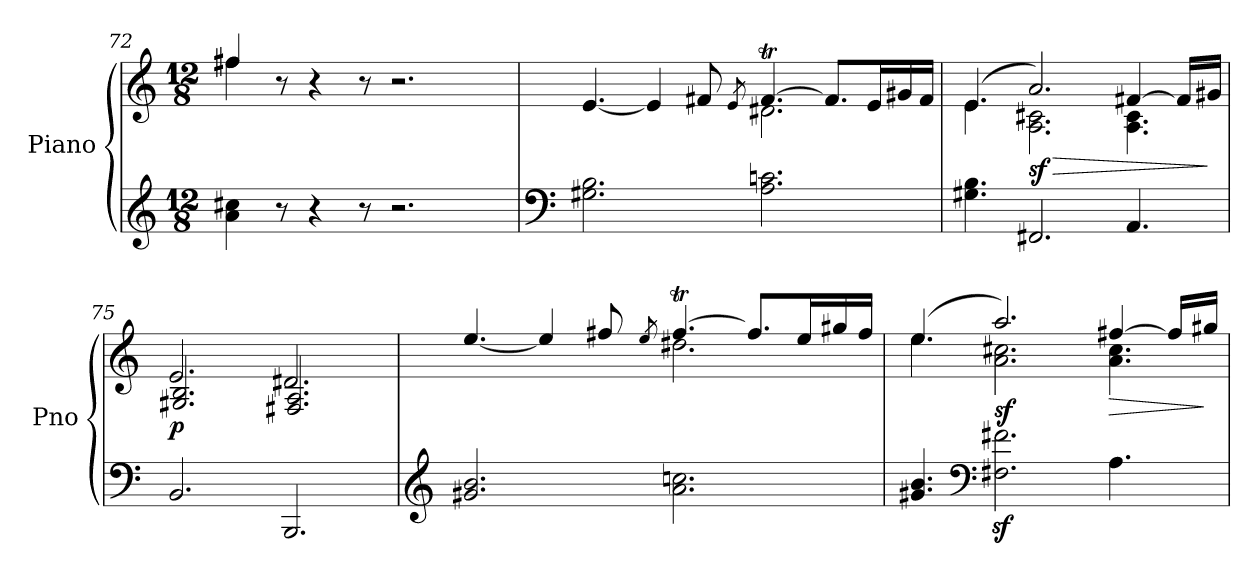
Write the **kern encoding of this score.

**kern	**kern	**dynam
*part1	*part1	*part1
*staff2	*staff1	*staff1/2
*I"Piano	*	*
*I'Pno	*	*
*clefG2	*clefG2	*
*k[]	*k[]	*
*C:	*C:	*
*M12/8	*M12/8	*
=72	=72	=72
*	*^	*
4a\ 4cc#X\	4ff#X/	4ff#\	.
8r	8r	1ryy	.
4r	4r	.	.
8r	8r	.	.
2.r	2.r	.	.
.	.	4ryy	.
=73	=73	=73	=73
*clefF4	*	*	*
2.G#X\ 2.B\	[4.e/	2.ryy	.
.	4e/]	.	.
.	8f#X/	.	.
.	8qe/	.	.
2.A\ 2.cn\	[4.f#t/	2.d#X\	.
.	8.f#/L]	.	.
.	16e/L	.	.
.	16g#X/	.	.
.	16f#/JJ	.	.
=74	=74	=74	=74
4.G#X\ 4.B\	(>4.e/	4.e\	.
!	!	!	!LO:HP:b
!	!	!	!LO:DY:n=1:b
2.FF#X/	2.a/)	2.A\ 2.c#X\	> sf
4.AA/	[4f#X/	4.A\ 4.c#\	.
.	16f#/LL]	.	.
.	16g#X/JJ	.	]
=75	=75	=75	=75
!	!	!	!LO:DY:b
2.BB/	2.e/	2.G#X/ 2.B/	p
2.BBB/	2.d#X/	2.F#X/ 2.A/	.
=76	=76	=76	=76
*clefG2	*	*	*
2.g#X/ 2.b/	[4.ee/	2.ryy	.
.	4ee/]	.	.
.	8ff#X/	.	.
.	8qee/	.	.
2.a\ 2.ccn\	[4.ff#t/	2.dd#X\	.
.	8.ff#/L]	.	.
.	16ee/L	.	.
.	16gg#X/	.	.
.	16ff#/JJ	.	.
=77	=77	=77	=77
4.g#X/ 4.b/	(>4.ee/	4.ee\	.
*clefF4	*	*	*
!	!	!	!LO:DY:b
2.F#X\z< 2.f#X\z<	2.aa/)	2.a\ 2.cc#X\	sf
!	!	!	!LO:HP:b
4.A\	[4ff#X/	4.a\ 4.cc#\	>
.	16ff#/LL]	.	.
.	16gg#X/JJ	.	]
*	*v	*v	*
=	=	=
*-	*-	*-
